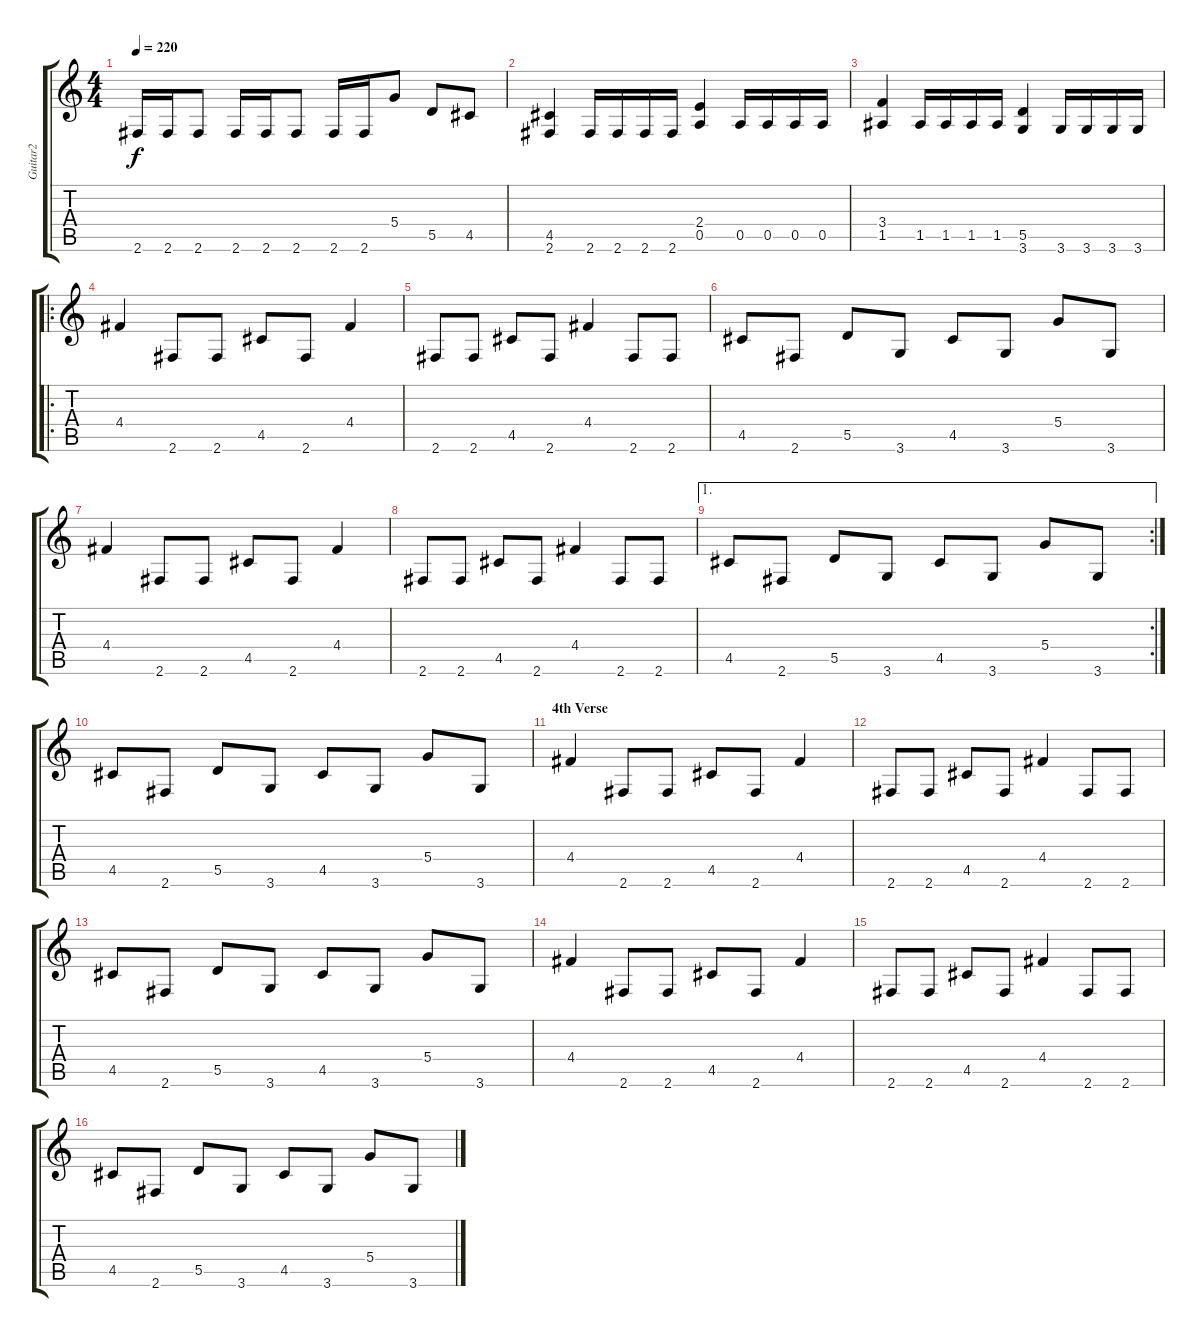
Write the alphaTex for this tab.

\track ("Guitar2" "Guitar2") {instrument distortionguitar}
\staff {score tabs}
\tuning (E4 B3 G3 D3 A2 E2) {hide}
\ts (4 4)
\tempo 220
\clef g2
\ks c
2.6.16{dy f} 2.6.16 2.6.8 2.6.16 2.6.16 2.6.8 2.6.16 2.6.16 5.4.8 5.5.8 4.5.8 |
(4.5 2.6).4 2.6.16 2.6.16 2.6.16 2.6.16 (2.4 0.5).4 0.5.16 0.5.16 0.5.16 0.5.16 |
(3.4 1.5).4 1.5.16 1.5.16 1.5.16 1.5.16 (5.5 3.6).4 3.6.16 3.6.16 3.6.16 3.6.16 |
\ro
4.4.4 2.6.8 2.6.8 4.5.8 2.6.8 4.4.4 |
2.6.8 2.6.8 4.5.8 2.6.8 4.4.4 2.6.8 2.6.8 |
4.5.8 2.6.8 5.5.8 3.6.8 4.5.8 3.6.8 5.4.8 3.6.8 |
4.4.4 2.6.8 2.6.8 4.5.8 2.6.8 4.4.4 |
2.6.8 2.6.8 4.5.8 2.6.8 4.4.4 2.6.8 2.6.8 |
\ae 1
\rc 2
4.5.8 2.6.8 5.5.8 3.6.8 4.5.8 3.6.8 5.4.8 3.6.8 |
4.5.8 2.6.8 5.5.8 3.6.8 4.5.8 3.6.8 5.4.8 3.6.8 |
\section ("" "4th Verse")
4.4.4 2.6.8 2.6.8 4.5.8 2.6.8 4.4.4 |
2.6.8 2.6.8 4.5.8 2.6.8 4.4.4 2.6.8 2.6.8 |
4.5.8 2.6.8 5.5.8 3.6.8 4.5.8 3.6.8 5.4.8 3.6.8 |
4.4.4 2.6.8 2.6.8 4.5.8 2.6.8 4.4.4 |
2.6.8 2.6.8 4.5.8 2.6.8 4.4.4 2.6.8 2.6.8 |
4.5.8 2.6.8 5.5.8 3.6.8 4.5.8 3.6.8 5.4.8 3.6.8
